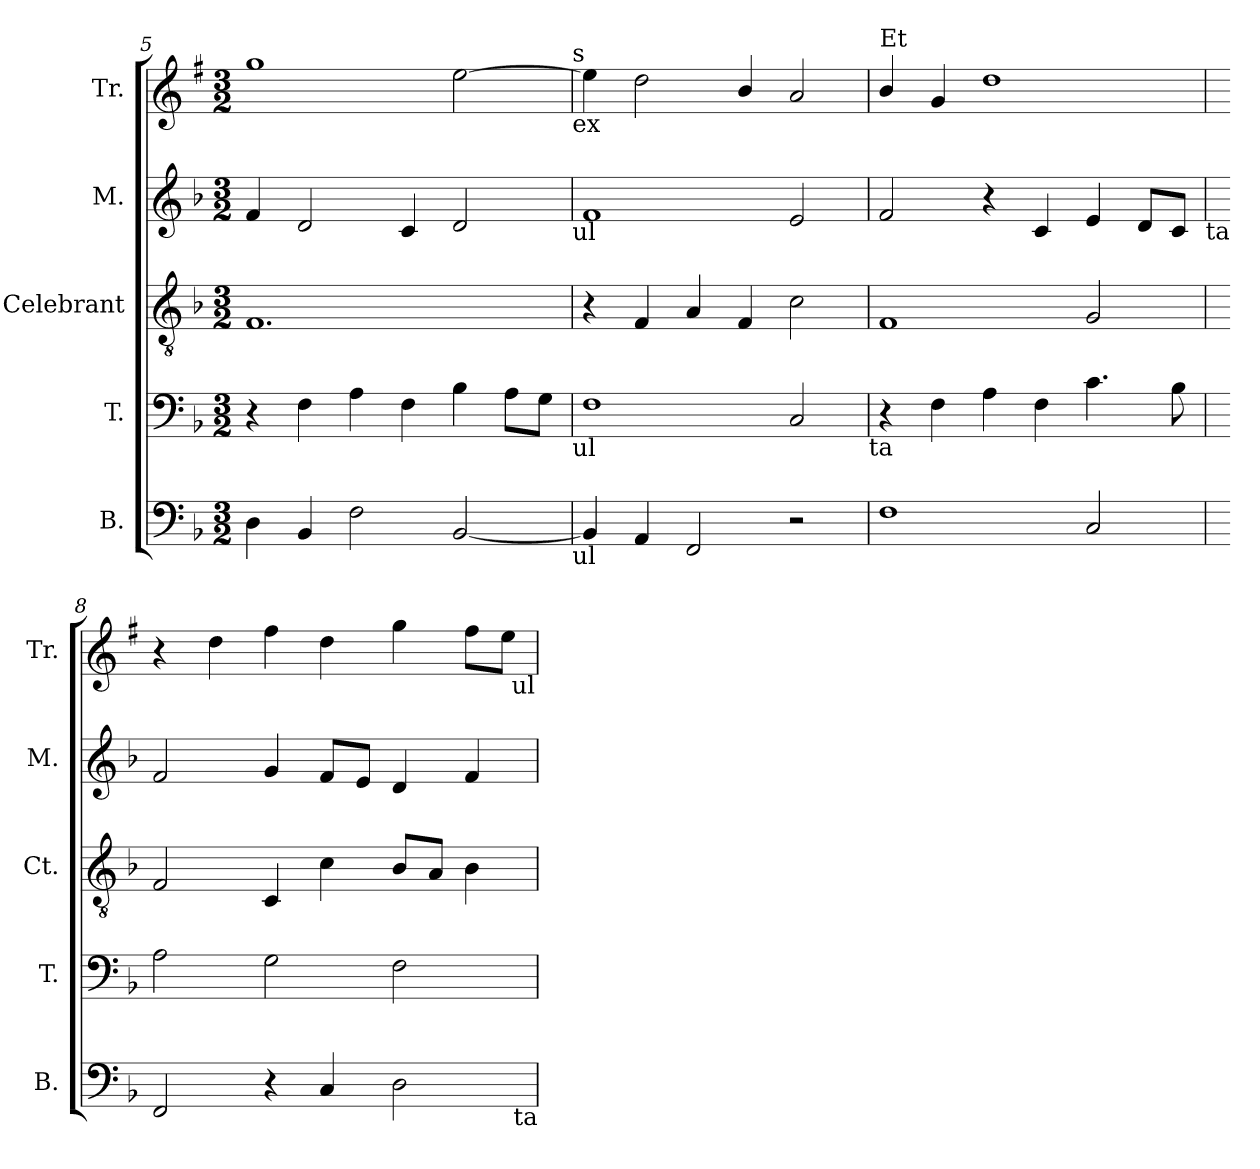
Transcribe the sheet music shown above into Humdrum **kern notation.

**kern	**kern	**kern	**kern	**kern
*part5	*part4	*part3	*part2	*part1
*staff5	*staff4	*staff3	*staff2	*staff1
*I"B.	*I"T.	*I"Celebrant	*I"M.	*I"Tr.
*I'B.	*I'T.	*I'Ct.	*I'M.	*I'Tr.
*clefF4	*clefF4	*clefGv2	*clefG2	*clefG2
*	*	*	*	*ITrd1c2
*k[b-]	*k[b-]	*k[b-]	*k[b-]	*k[b-]
*F:	*F:	*F:	*F:	*F:
*M3/2	*M3/2	*M3/2	*M3/2	*M3/2
=5	=5	=5	=5	=5
4D\	4r	1.F	4f/	1ff
4BB-/	4F\	.	2d/	.
2F\	4A\	.	.	.
.	4F\	.	4c/	.
[<2BB-/	4B-\	.	2d/	[>2dd\
.	8A\L	.	.	.
.	8G\J	.	.	.
!	!	!	!	!LO:TX:a:t=s
!	!	!	!	!LO:TX:b:t=ex
!	!	!	!LO:TX:b:t=ul	!
!	!LO:TX:b:t=ul	!	!	!
!LO:TX:b:t=ul	!	!	!	!
=6	=6	=6	=6	=6
4BB-/]	1F	4r	1f	4dd\]
4AA/	.	4F/	.	2cc\
2FF/	.	4A/	.	.
.	.	4F/	.	4a/
2r	2C/	2c\	2e/	2g/
!	!LO:TX:b:t=ta	!	!	!
!!LO:LB:g=z
=7	=7	=7	=7	=7
!	!	!	!	!LO:TX:a:t=Et
1F	4r	1F	2f/	4a/
.	4F\	.	.	4f/
.	4A\	.	4r	1cc
.	4F\	.	4c/	.
2C/	4.c\	2G/	4e/	.
.	.	.	8d/L	.
.	8B-\	.	8c/J	.
!	!	!	!LO:TX:b:t=ta	!
=8	=8	=8	=8	=8
2FF/	2A\	2F/	2f/	4r
.	.	.	.	4cc\
4r	2G\	4C/	4g/	4ee\
4C/	.	4c\	8f/L	4cc\
.	.	.	8e/J	.
2D\	2F\	8B-/L	4d/	4ff\
.	.	8A/J	.	.
.	.	4B-\	4f/	8ee\L
.	.	.	.	8dd\J
!	!	!	!	!LO:TX:b:t=ul
!LO:TX:b:t=ta	!	!	!	!
=	=	=	=	=
*-	*-	*-	*-	*-
